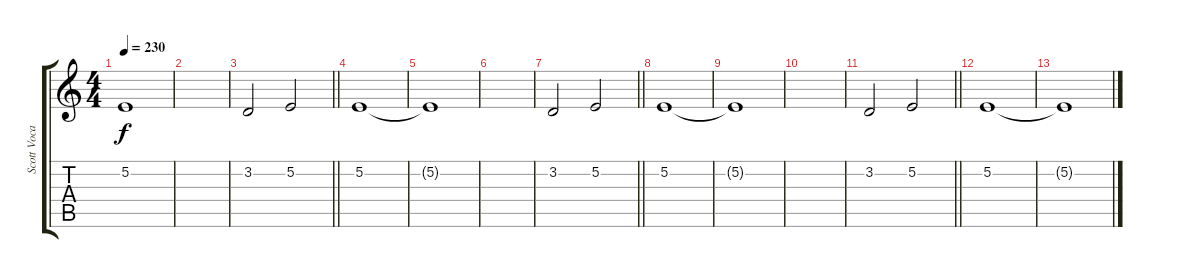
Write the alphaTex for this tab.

\track ("Scott Vocals" "Scott Voca") {instrument englishhorn}
\staff {score tabs}
\tuning (E4 B3 G3 D3 A2 E2) {hide}
\ts (4 4)
\tempo 230
\clef g2
\ks c
5.2{t}.1{dy f} |
|
\barLineRight lightlight
3.2.2 5.2.2 |
5.2.1 |
5.2{t}.1 |
|
\barLineRight lightlight
3.2.2 5.2.2 |
5.2.1 |
5.2{t}.1 |
|
\barLineRight lightlight
3.2.2 5.2.2 |
5.2.1 |
5.2{t}.1
